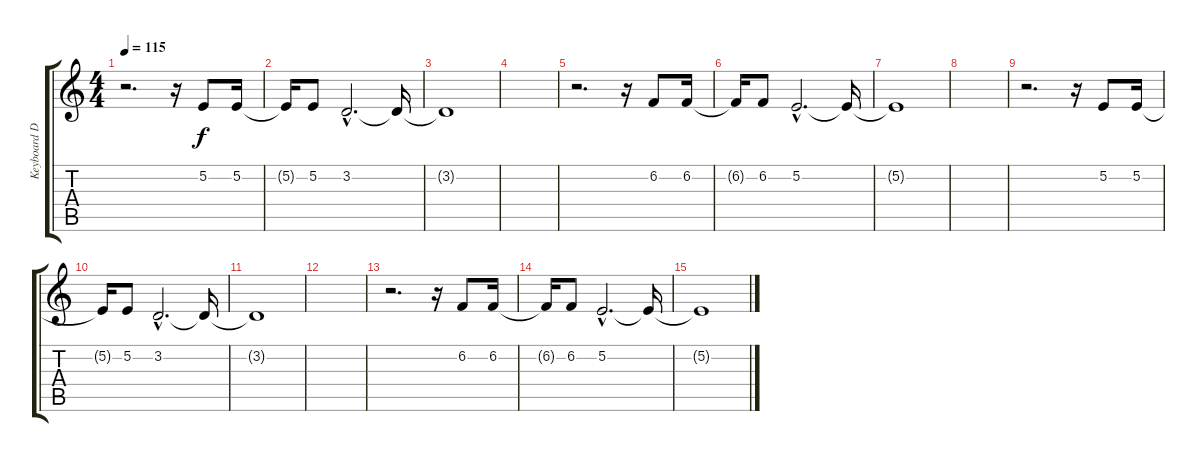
\track ("Keyboard Delay III" "Keyboard D") {instrument fx5brightness}
\staff {score tabs}
\tuning (E4 B3 G3 D3 A2 E2) {hide}
\ts (4 4)
\tempo 115
\clef g2
\ks c
r.2{d dy f} r.16 5.2.8 5.2.16 |
5.2{t}.16 5.2.8 3.2{hac}.2{d} 3.2{t}.16 |
3.2{t}.1 |
|
r.2{d} r.16 6.2.8 6.2.16 |
6.2{t}.16 6.2.8 5.2{hac}.2{d} 5.2{t}.16 |
5.2{t}.1 |
|
r.2{d} r.16 5.2.8 5.2.16 |
5.2{t}.16 5.2.8 3.2{hac}.2{d} 3.2{t}.16 |
3.2{t}.1 |
|
r.2{d} r.16 6.2.8 6.2.16 |
6.2{t}.16 6.2.8 5.2{hac}.2{d} 5.2{t}.16 |
5.2{t}.1
